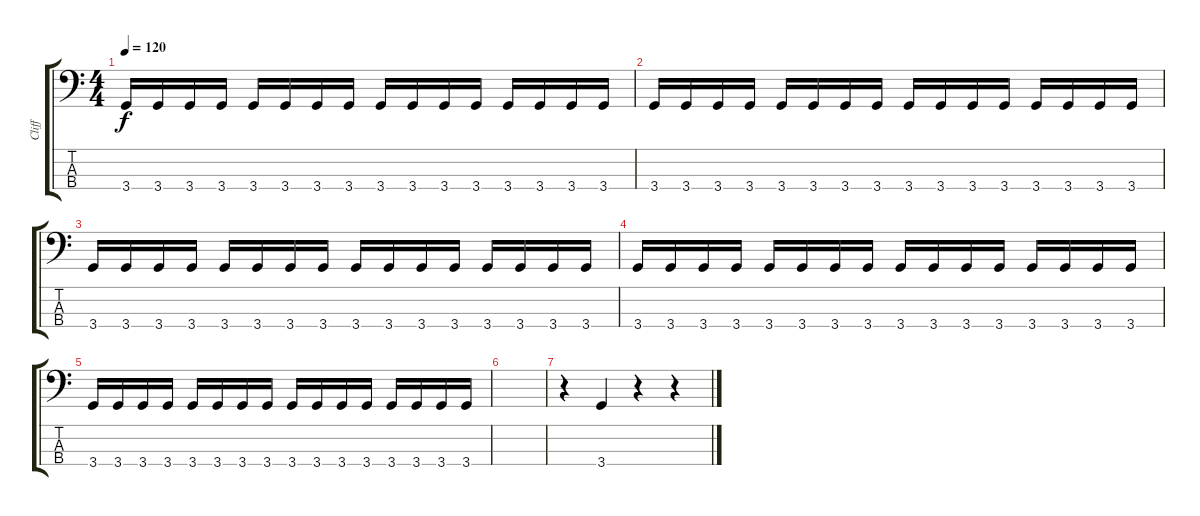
\track ("Cliff" "Cliff") {instrument electricbassfinger}
\staff {score tabs}
\tuning (G2 D2 A1 E1) {hide}
\ts (4 4)
\tempo 120
\clef f4
\ks c
3.4.16{dy f} 3.4.16 3.4.16 3.4.16 3.4.16 3.4.16 3.4.16 3.4.16 3.4.16 3.4.16 3.4.16 3.4.16 3.4.16 3.4.16 3.4.16 3.4.16 |
3.4.16 3.4.16 3.4.16 3.4.16 3.4.16 3.4.16 3.4.16 3.4.16 3.4.16 3.4.16 3.4.16 3.4.16 3.4.16 3.4.16 3.4.16 3.4.16 |
3.4.16 3.4.16 3.4.16 3.4.16 3.4.16 3.4.16 3.4.16 3.4.16 3.4.16 3.4.16 3.4.16 3.4.16 3.4.16 3.4.16 3.4.16 3.4.16 |
3.4.16 3.4.16 3.4.16 3.4.16 3.4.16 3.4.16 3.4.16 3.4.16 3.4.16 3.4.16 3.4.16 3.4.16 3.4.16 3.4.16 3.4.16 3.4.16 |
3.4.16 3.4.16 3.4.16 3.4.16 3.4.16 3.4.16 3.4.16 3.4.16 3.4.16 3.4.16 3.4.16 3.4.16 3.4.16 3.4.16 3.4.16 3.4.16 |
|
r.4 3.4.4 r.4 r.4
